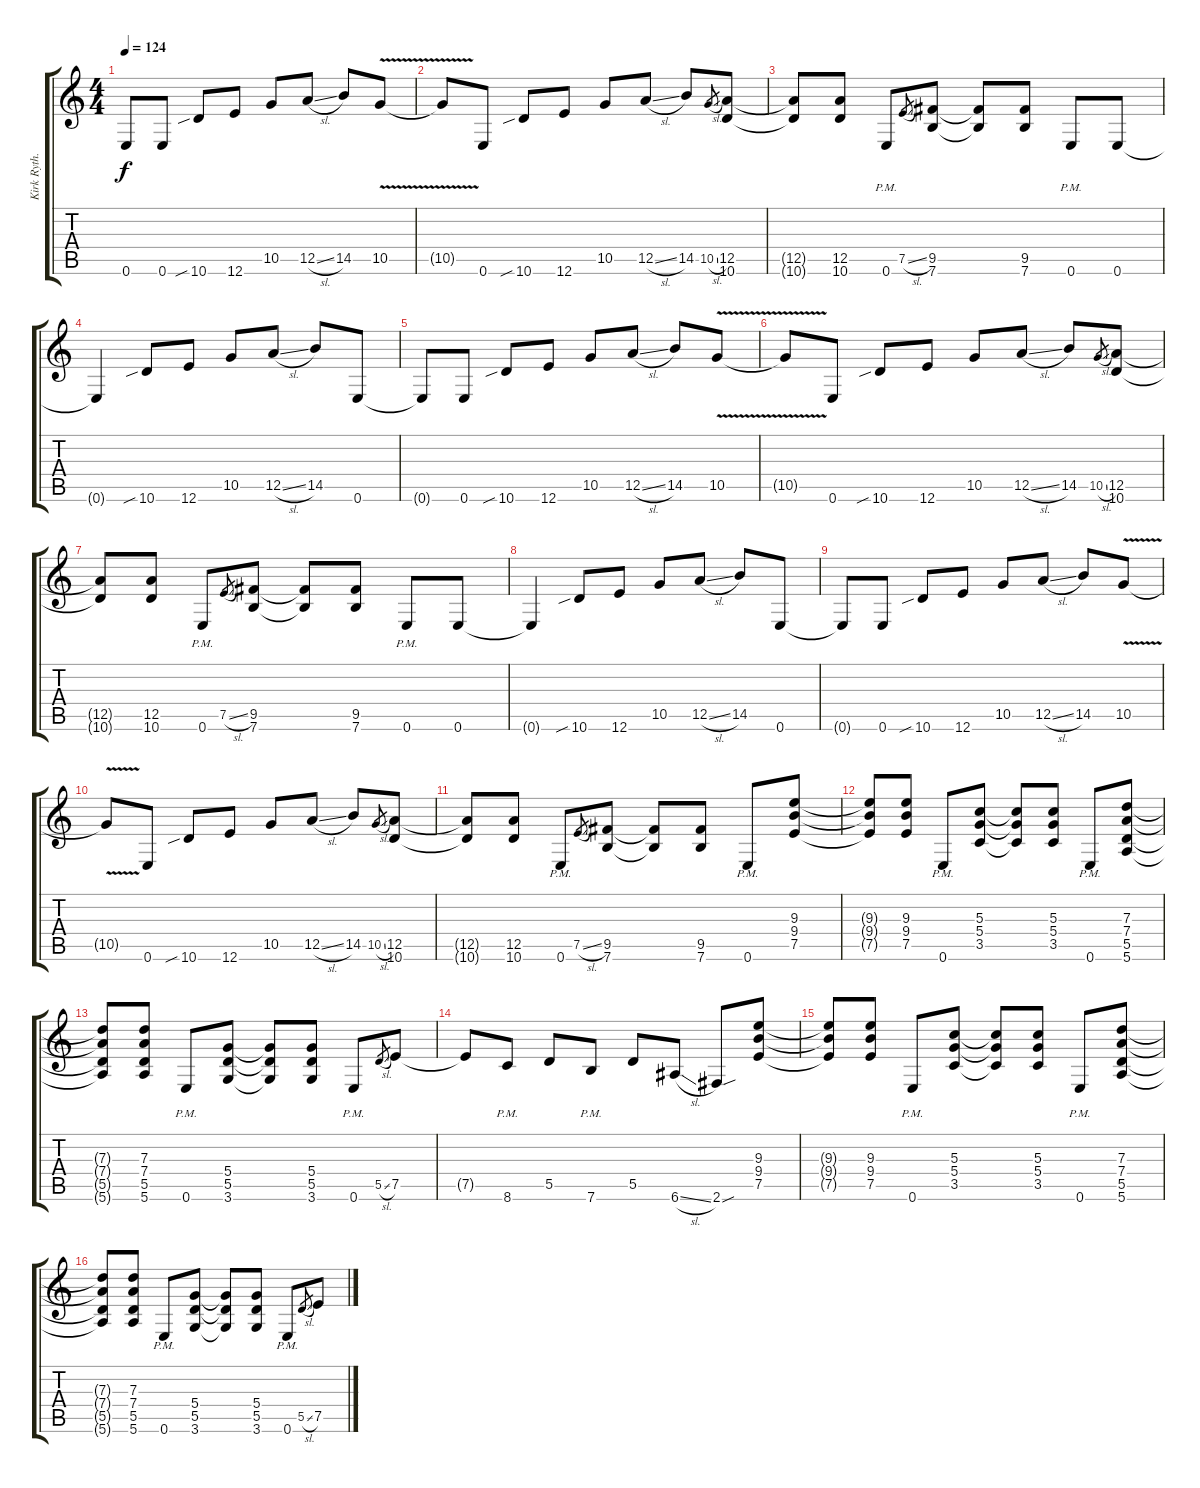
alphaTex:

\track ("Kirk Ryth." "Kirk Ryth.") {instrument distortionguitar}
\staff {score tabs}
\tuning (E4 B3 G3 D3 A2 E2) {hide}
\ts (4 4)
\tempo 124
\clef g2
\ks c
0.6{t}.8{dy f} 0.6.8 10.6{sib}.8 12.6.8 10.5.8 12.5{sl}.8 14.5.8 10.5{v}.8 |
10.5{t}.8 0.6.8 10.6{sib}.8 12.6.8 10.5.8 12.5{sl}.8 14.5.8 10.5{sl}.8{gr} (12.5 10.6).8 |
(12.5{t} 10.6{t}).8 (12.5 10.6).8 0.6{pm}.8 7.5{sl}.8{gr} (9.5 7.6).8 (9.5{t} 7.6{t}).8 (9.5 7.6).8 0.6{pm}.8 0.6.8 |
0.6{t}.4 10.6{sib}.8 12.6.8 10.5.8 12.5{sl}.8 14.5.8 0.6.8 |
0.6{t}.8 0.6.8 10.6{sib}.8 12.6.8 10.5.8 12.5{sl}.8 14.5.8 10.5{v}.8 |
10.5{t}.8 0.6.8 10.6{sib}.8 12.6.8 10.5.8 12.5{sl}.8 14.5.8 10.5{sl}.8{gr} (12.5 10.6).8 |
(12.5{t} 10.6{t}).8 (12.5 10.6).8 0.6{pm}.8 7.5{sl}.8{gr} (9.5 7.6).8 (9.5{t} 7.6{t}).8 (9.5 7.6).8 0.6{pm}.8 0.6.8 |
0.6{t}.4 10.6{sib}.8 12.6.8 10.5.8 12.5{sl}.8 14.5.8 0.6.8 |
0.6{t}.8 0.6.8 10.6{sib}.8 12.6.8 10.5.8 12.5{sl}.8 14.5.8 10.5{v}.8 |
10.5{t}.8 0.6.8 10.6{sib}.8 12.6.8 10.5.8 12.5{sl}.8 14.5.8 10.5{sl}.8{gr} (12.5 10.6).8 |
(12.5{t} 10.6{t}).8 (12.5 10.6).8 0.6{pm}.8 7.5{sl}.8{gr} (9.5 7.6).8 (9.5{t} 7.6{t}).8 (9.5 7.6).8 0.6{pm}.8 (9.3 9.4 7.5).8 |
(9.3{t} 9.4{t} 7.5{t}).8 (9.3 9.4 7.5).8 0.6{pm}.8 (5.3 5.4 3.5).8 (5.3{t} 5.4{t} 3.5{t}).8 (5.3 5.4 3.5).8 0.6{pm}.8 (7.3 7.4 5.5 5.6).8 |
(7.3{t} 7.4{t} 5.5{t} 5.6{t}).8 (7.3 7.4 5.5 5.6).8 0.6{pm}.8 (5.4 5.5 3.6).8 (5.4{t} 5.5{t} 3.6{t}).8 (5.4 5.5 3.6).8 0.6{pm}.8 5.5{sl}.8{gr} 7.5.8 |
7.5{t}.8 8.6{pm}.8 5.5.8 7.6{pm}.8 5.5.8 6.6{sl}.8 2.6{sou}.8 (9.3 9.4 7.5).8 |
(9.3{t} 9.4{t} 7.5{t}).8 (9.3 9.4 7.5).8 0.6{pm}.8 (5.3 5.4 3.5).8 (5.3{t} 5.4{t} 3.5{t}).8 (5.3 5.4 3.5).8 0.6{pm}.8 (7.3 7.4 5.5 5.6).8 |
(7.3{t} 7.4{t} 5.5{t} 5.6{t}).8 (7.3 7.4 5.5 5.6).8 0.6{pm}.8 (5.4 5.5 3.6).8 (5.4{t} 5.5{t} 3.6{t}).8 (5.4 5.5 3.6).8 0.6{pm}.8 5.5{sl}.8{gr} 7.5.8
